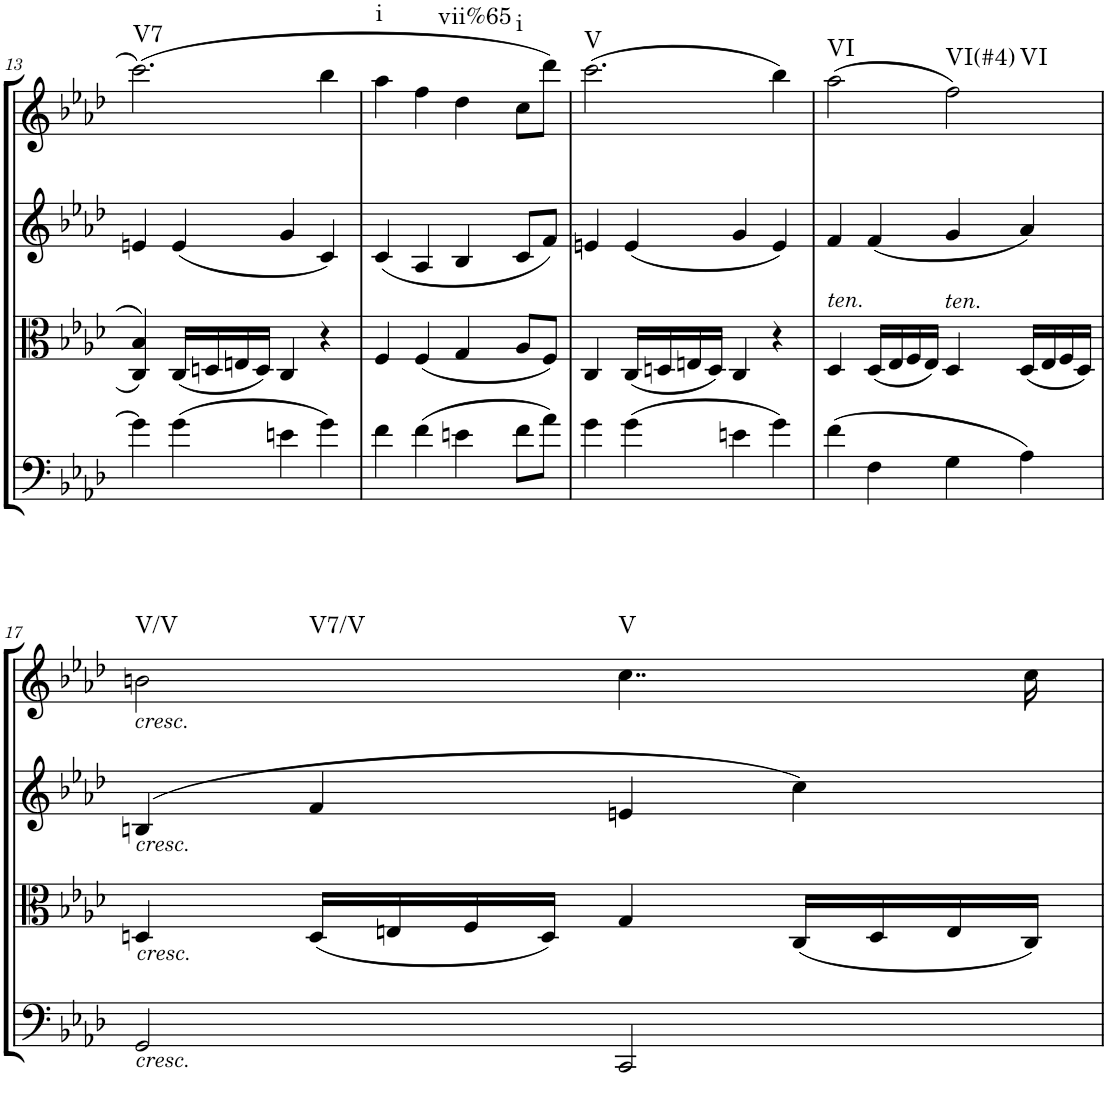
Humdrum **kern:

**kern	**kern	**kern	**kern	**harte
*part4	*part3	*part2	*part1	*part1
*staff4	*staff3	*staff2	*staff1	*
*I"Cello	*I"Viola	*I"2nd Violin	*I"1st Violin	*
*	*I'Vla	*I'Vln	*I'Vln	*
!!LO:PB:g=z
*clefF4	*clefC3	*clefG2	*clefG2	*
*k[b-e-a-d-]	*k[b-e-a-d-]	*k[b-e-a-d-]	*k[b-e-a-d-]	*
*M4/4	*M4/4	*M4/4	*M4/4	*
*met(c)	*met(c)	*met(c)	*met(c)	*
=13	=13	=13	=13	=13
!	!	!	!	!LO:H:kt=V7
4g\]	4C/ 4B-/	4en/	(2.ccc\	N
(4g\	(16C/LL	(4e/	.	.
.	16Dn/	.	.	.
.	16En/	.	.	.
.	16D/JJ)	.	.	.
4en\	4C/	4g/	.	.
4g\)	4r	4c/)	4bb-\	.
=14	=14	=14	=14	=14
!	!	!	!	!LO:H:kt=i
4f\	4F/	(4c/	4aa-\	N
(4f\	(4F/	4A-/	4ff\	.
!	!	!	!	!LO:H:kt=vii%65
4en\	4G/	4B-/	4dd-\	N
!	!	!	!	!LO:H:kt=i
8f\L	8A-/L	8c/L	8cc\L	N
8a-\J)	8F/J)	8f/J)	8ddd-\J)	.
=15	=15	=15	=15	=15
!	!	!	!	!LO:H:kt=V
4g\	4C/	4en/	(2.ccc\	N
(4g\	(16C/LL	(4e/	.	.
.	16Dn/	.	.	.
.	16En/	.	.	.
.	16D/JJ)	.	.	.
4en\	4C/	4g/	.	.
4g\)	4r	4e/)	4bb-\)	.
=16	=16	=16	=16	=16
!	!LO:TX:a:i:t=ten.	!	!	!LO:H:kt=VI
(4f\	4D-/	4f/	(2aa-\	N
4F\	(16D-/LL	(4f/	.	.
.	16E-/	.	.	.
.	16F/	.	.	.
.	16E-/JJ)	.	.	.
!	!LO:TX:a:i:t=ten.	!	!	!LO:H:n=1:kt=VI(#4)
!	!	!	!	!LO:H:n=2:kt=VI
4G\	4D-/	4g/	2ff\)	N N
4A-\)	(16D-/LL	4a-/)	.	.
.	16E-/	.	.	.
.	16F/	.	.	.
.	16D-/JJ)	.	.	.
!!LO:LB:g=z
=17	=17	=17	=17	=17
!	!	!	!LO:TX:b:i:t=cresc.	!
!	!	!LO:TX:b:i:t=cresc.	!	!
!	!LO:TX:b:i:t=cresc.	!	!	!
!LO:TX:b:i:t=cresc.	!	!	!	!LO:H:n=1:kt=V/V
!	!	!	!	!LO:H:n=2:kt=V7/V
2GG/	4Dn/	(4Bn/	2bn\	N N
.	(16D/LL	4f/	.	.
.	16En/	.	.	.
.	16F/	.	.	.
.	16D/JJ)	.	.	.
!	!	!	!	!LO:H:kt=V
2CC/	4G/	4en/	4..cc\	N
.	(16C/LL	4cc\)	.	.
.	16D/	.	.	.
.	16E/	.	.	.
.	16C/JJ)	.	16cc\	.
=	=	=	=	=
*-	*-	*-	*-	*-
